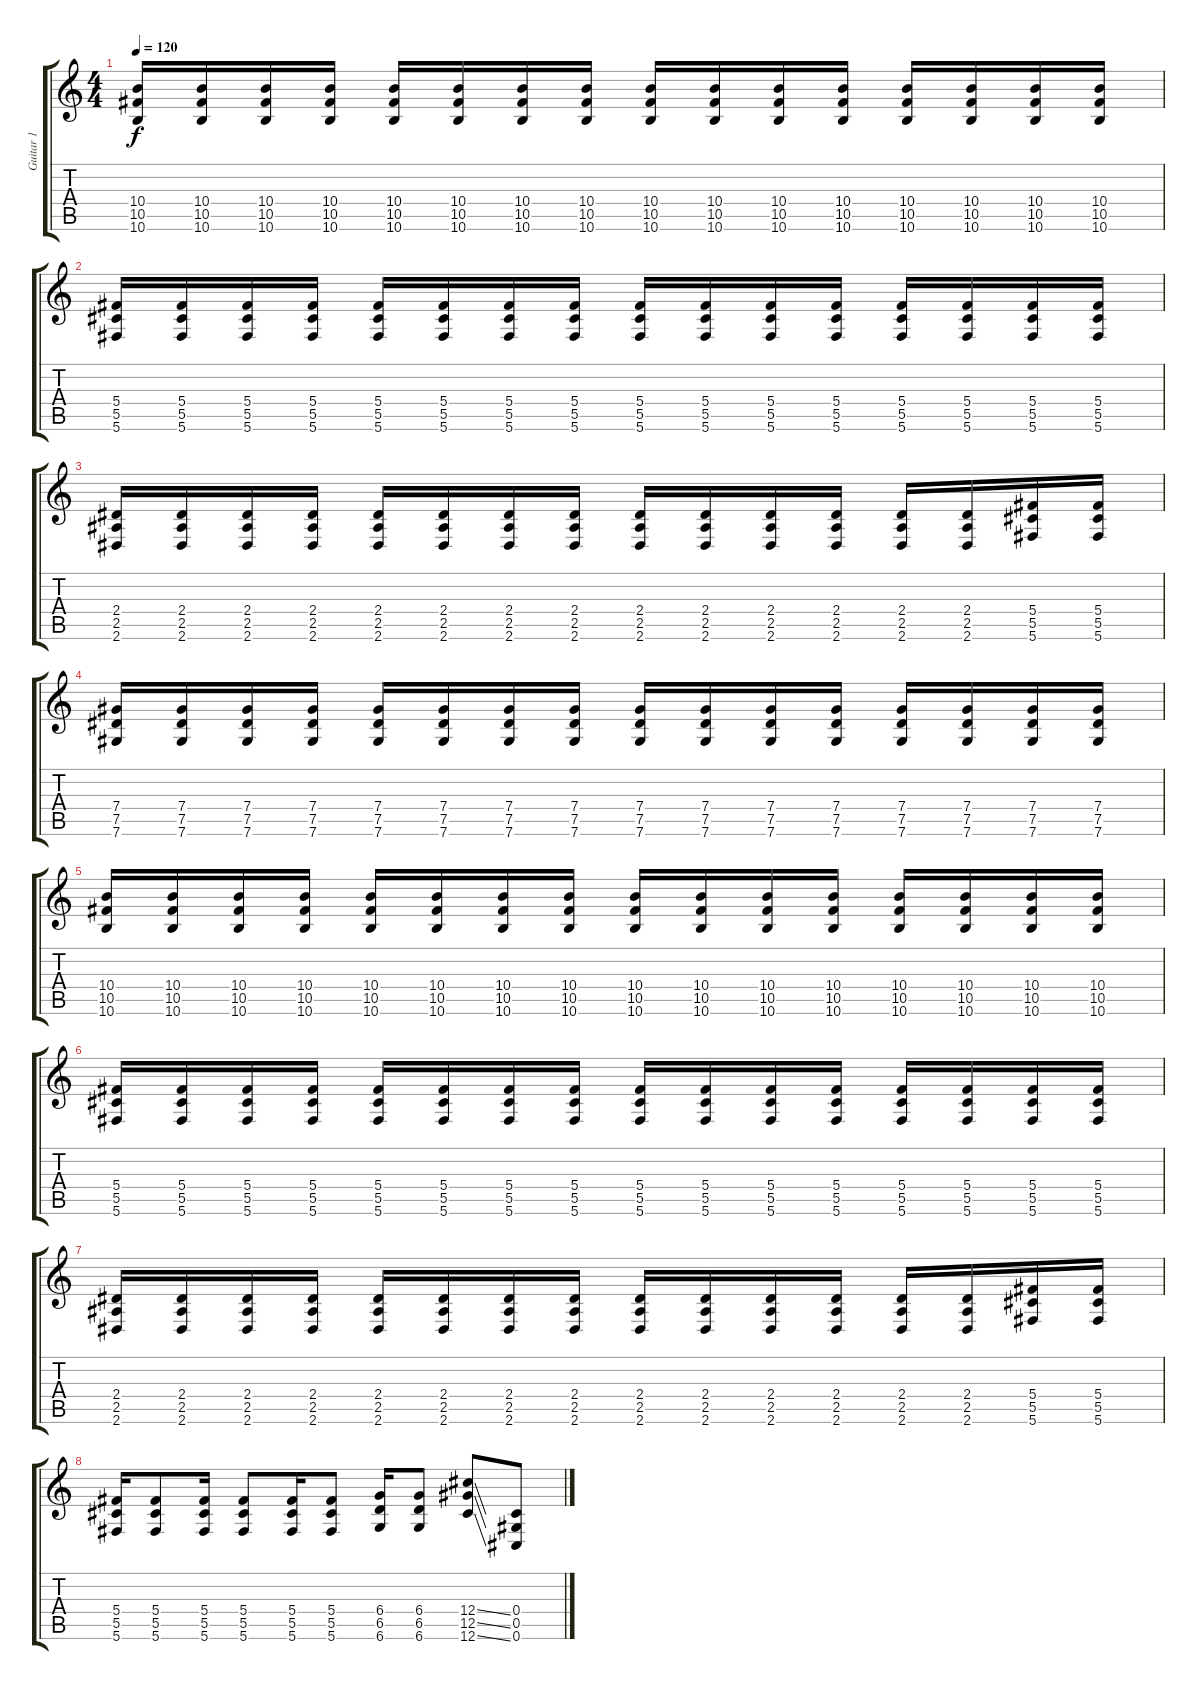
\track ("Guitar 1" "Guitar 1") {instrument overdrivenguitar}
\staff {score tabs}
\tuning (Eb4 Bb3 Gb3 Db3 Ab2 Db2) {hide}
\ts (4 4)
\tempo 120
\clef g2
\ks c
(10.4 10.5 10.6).16{dy f} (10.4 10.5 10.6).16 (10.4 10.5 10.6).16 (10.4 10.5 10.6).16 (10.4 10.5 10.6).16 (10.4 10.5 10.6).16 (10.4 10.5 10.6).16 (10.4 10.5 10.6).16 (10.4 10.5 10.6).16 (10.4 10.5 10.6).16 (10.4 10.5 10.6).16 (10.4 10.5 10.6).16 (10.4 10.5 10.6).16 (10.4 10.5 10.6).16 (10.4 10.5 10.6).16 (10.4 10.5 10.6).16 |
(5.4 5.5 5.6).16 (5.4 5.5 5.6).16 (5.4 5.5 5.6).16 (5.4 5.5 5.6).16 (5.4 5.5 5.6).16 (5.4 5.5 5.6).16 (5.4 5.5 5.6).16 (5.4 5.5 5.6).16 (5.4 5.5 5.6).16 (5.4 5.5 5.6).16 (5.4 5.5 5.6).16 (5.4 5.5 5.6).16 (5.4 5.5 5.6).16 (5.4 5.5 5.6).16 (5.4 5.5 5.6).16 (5.4 5.5 5.6).16 |
(2.4 2.5 2.6).16 (2.4 2.5 2.6).16 (2.4 2.5 2.6).16 (2.4 2.5 2.6).16 (2.4 2.5 2.6).16 (2.4 2.5 2.6).16 (2.4 2.5 2.6).16 (2.4 2.5 2.6).16 (2.4 2.5 2.6).16 (2.4 2.5 2.6).16 (2.4 2.5 2.6).16 (2.4 2.5 2.6).16 (2.4 2.5 2.6).16 (2.4 2.5 2.6).16 (5.4 5.5 5.6).16 (5.4 5.5 5.6).16 |
(7.4 7.5 7.6).16 (7.4 7.5 7.6).16 (7.4 7.5 7.6).16 (7.4 7.5 7.6).16 (7.4 7.5 7.6).16 (7.4 7.5 7.6).16 (7.4 7.5 7.6).16 (7.4 7.5 7.6).16 (7.4 7.5 7.6).16 (7.4 7.5 7.6).16 (7.4 7.5 7.6).16 (7.4 7.5 7.6).16 (7.4 7.5 7.6).16 (7.4 7.5 7.6).16 (7.4 7.5 7.6).16 (7.4 7.5 7.6).16 |
(10.4 10.5 10.6).16 (10.4 10.5 10.6).16 (10.4 10.5 10.6).16 (10.4 10.5 10.6).16 (10.4 10.5 10.6).16 (10.4 10.5 10.6).16 (10.4 10.5 10.6).16 (10.4 10.5 10.6).16 (10.4 10.5 10.6).16 (10.4 10.5 10.6).16 (10.4 10.5 10.6).16 (10.4 10.5 10.6).16 (10.4 10.5 10.6).16 (10.4 10.5 10.6).16 (10.4 10.5 10.6).16 (10.4 10.5 10.6).16 |
(5.4 5.5 5.6).16 (5.4 5.5 5.6).16 (5.4 5.5 5.6).16 (5.4 5.5 5.6).16 (5.4 5.5 5.6).16 (5.4 5.5 5.6).16 (5.4 5.5 5.6).16 (5.4 5.5 5.6).16 (5.4 5.5 5.6).16 (5.4 5.5 5.6).16 (5.4 5.5 5.6).16 (5.4 5.5 5.6).16 (5.4 5.5 5.6).16 (5.4 5.5 5.6).16 (5.4 5.5 5.6).16 (5.4 5.5 5.6).16 |
(2.4 2.5 2.6).16 (2.4 2.5 2.6).16 (2.4 2.5 2.6).16 (2.4 2.5 2.6).16 (2.4 2.5 2.6).16 (2.4 2.5 2.6).16 (2.4 2.5 2.6).16 (2.4 2.5 2.6).16 (2.4 2.5 2.6).16 (2.4 2.5 2.6).16 (2.4 2.5 2.6).16 (2.4 2.5 2.6).16 (2.4 2.5 2.6).16 (2.4 2.5 2.6).16 (5.4 5.5 5.6).16 (5.4 5.5 5.6).16 |
(5.4 5.5 5.6).16 (5.4 5.5 5.6).8 (5.4 5.5 5.6).16 (5.4 5.5 5.6).8 (5.4 5.5 5.6).16 (5.4 5.5 5.6).8 (6.4 6.5 6.6).16 (6.4 6.5 6.6).8 (12.4{ss} 12.5{ss} 12.6{ss}).8 (0.4 0.5 0.6).8
